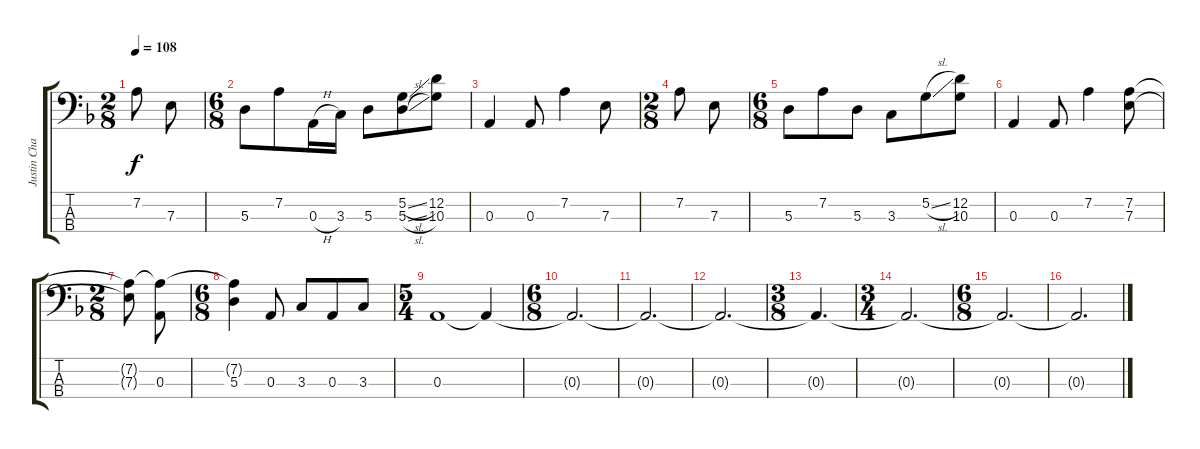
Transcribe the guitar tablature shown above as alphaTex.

\track ("Justin Chancellor" "Justin Cha") {mute instrument electricbasspick}
\staff {score tabs}
\tuning (G2 D2 A1 D1) {hide}
\ts (2 8)
\tempo 108
\clef f4
\ks dminor
7.2.8{dy f} 7.3.8 |
\ts (6 8)
5.3.8 7.2.8 0.3{h}.16 3.3.16 5.3.8 (5.2{sl} 5.3{sl}).8 (12.2 10.3).8 |
0.3.4 0.3.8 7.2.4 7.3.8 |
\ts (2 8)
7.2.8 7.3.8 |
\ts (6 8)
5.3.8 7.2.8 5.3.8 3.3.8 5.2{sl}.8 (12.2 10.3).8 |
0.3.4 0.3.8 7.2.4 (7.2 7.3).8 |
\ts (2 8)
(7.2{t} 7.3{t}).8 (7.2{t} 0.3).8 |
\ts (6 8)
(7.2{t} 5.3).4 0.3.8 3.3.8 0.3.8 3.3.8 |
\ts (5 4)
0.3.1 0.3{t}.4 |
\ts (6 8)
0.3{t}.2{d} |
0.3{t}.2{d} |
0.3{t}.2{d} |
\ts (3 8)
0.3{t}.4{d} |
\ts (3 4)
0.3{t}.2{d} |
\ts (6 8)
0.3{t}.2{d} |
0.3{t}.2{d}
